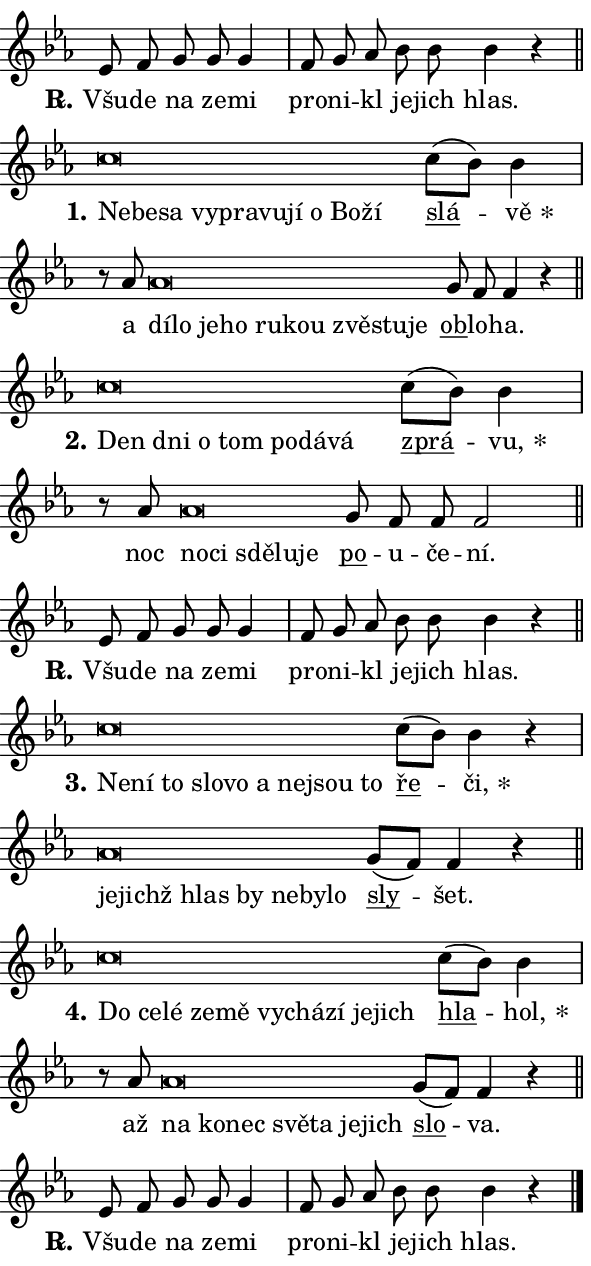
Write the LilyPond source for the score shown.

\version "2.24.0"
\header { tagline = "" }
\paper {
  indent = 0\cm
  top-margin = 0\cm
  right-margin = 0.13\cm % to fit lyric hyphens
  bottom-margin = 0\cm
  left-margin = 0\cm
  paper-width = 10\cm
  page-breaking = #ly:one-page-breaking
  system-system-spacing.basic-distance = #11
  score-system-spacing.basic-distance = #11
  ragged-last = ##f
}


%% Author: Thomas Morley
%% https://lists.gnu.org/archive/html/lilypond-user/2020-05/msg00002.html
#(define (line-position grob)
"Returns position of @var[grob} in current system:
   @code{'start}, if at first time-step
   @code{'end}, if at last time-step
   @code{'middle} otherwise
"
  (let* ((col (ly:item-get-column grob))
         (ln (ly:grob-object col 'left-neighbor))
         (rn (ly:grob-object col 'right-neighbor))
         (col-to-check-left (if (ly:grob? ln) ln col))
         (col-to-check-right (if (ly:grob? rn) rn col))
         (break-dir-left
           (and
             (ly:grob-property col-to-check-left 'non-musical #f)
             (ly:item-break-dir col-to-check-left)))
         (break-dir-right
           (and
             (ly:grob-property col-to-check-right 'non-musical #f)
             (ly:item-break-dir col-to-check-right))))
        (cond ((eqv? 1 break-dir-left) 'start)
              ((eqv? -1 break-dir-right) 'end)
              (else 'middle))))

#(define (tranparent-at-line-position vctor)
  (lambda (grob)
  "Relying on @code{line-position} select the relevant enry from @var{vctor}.
Used to determine transparency,"
    (case (line-position grob)
      ((end) (not (vector-ref vctor 0)))
      ((middle) (not (vector-ref vctor 1)))
      ((start) (not (vector-ref vctor 2))))))

noteHeadBreakVisibility =
#(define-music-function (break-visibility)(vector?)
"Makes @code{NoteHead}s transparent relying on @var{break-visibility}"
#{
  \override NoteHead.transparent =
    #(tranparent-at-line-position break-visibility)
#})

#(define delete-ledgers-for-transparent-note-heads
  (lambda (grob)
    "Reads whether a @code{NoteHead} is transparent.
If so this @code{NoteHead} is removed from @code{'note-heads} from
@var{grob}, which is supposed to be @code{LedgerLineSpanner}.
As a result ledgers are not printed for this @code{NoteHead}"
    (let* ((nhds-array (ly:grob-object grob 'note-heads))
           (nhds-list
             (if (ly:grob-array? nhds-array)
                 (ly:grob-array->list nhds-array)
                 '()))
           ;; Relies on the transparent-property being done before
           ;; Staff.LedgerLineSpanner.after-line-breaking is executed.
           ;; This is fragile ...
           (to-keep
             (remove
               (lambda (nhd)
                 (ly:grob-property nhd 'transparent #f))
               nhds-list)))
      ;; TODO find a better method to iterate over grob-arrays, similiar
      ;; to filter/remove etc for lists
      ;; For now rebuilt from scratch
      (set! (ly:grob-object grob 'note-heads)  '())
      (for-each
        (lambda (nhd)
          (ly:pointer-group-interface::add-grob grob 'note-heads nhd))
        to-keep))))

squashNotes = {
  \override NoteHead.X-extent = #'(-0.2 . 0.2)
  \override NoteHead.Y-extent = #'(-0.75 . 0)
  \override NoteHead.stencil =
    #(lambda (grob)
       (let ((pos (ly:grob-property grob 'staff-position)))
         (begin
           (if (< pos -7) (display "ERROR: Lower brevis then expected\n") (display ""))
           (if (<= pos -6) ly:text-interface::print ly:note-head::print))))
}
unSquashNotes = {
  \revert NoteHead.X-extent
  \revert NoteHead.Y-extent
  \revert NoteHead.stencil
}

hideNotes = \noteHeadBreakVisibility #begin-of-line-visible
unHideNotes = \noteHeadBreakVisibility #all-visible

% work-around for resetting accidentals
% https://lilypond.org/doc/v2.23/Documentation/notation/displaying-rhythms#unmetered-music
cadenzaMeasure = {
  \cadenzaOff
  \partial 1024 s1024
  \cadenzaOn
}

#(define-markup-command (accent layout props text) (markup?)
  "Underline accented syllable"
  (interpret-markup layout props
    #{\markup \override #'(offset . 4.3) \underline { #text }#}))

responsum = \markup \concat {
  "R" \hspace #-1.05 \path #0.1 #'((moveto 0 0.07) (lineto 0.9 0.8)) \hspace #0.05 "."
}

spaceSize = #0.6828661417322834 % exact space size for TeX Gyre Schola

\layout {
  \context {
    \Staff
    \remove "Time_signature_engraver"
    \override LedgerLineSpanner.after-line-breaking = #delete-ledgers-for-transparent-note-heads
  }
  \context {
    \Lyrics {
      \override LyricSpace.minimum-distance = \spaceSize
      \override LyricText.font-name = #"TeX Gyre Schola"
      \override LyricText.font-size = 1
      \override StanzaNumber.font-name = #"TeX Gyre Schola Bold"
      \override StanzaNumber.font-size = 1
    }
  }
  \context {
    \Score 
    \override NoteHead.text =
      #(lambda (grob) 
        (let ((pos (ly:grob-property grob 'staff-position)))
          #{\markup {
            \combine
              \halign #-0.55 \raise #(if (= pos -6) 0 0.5) \override #'(thickness . 2) \draw-line #'(3.2 . 0)
              \musicglyph "noteheads.sM1"
          }#}))
  }
}

% magnetic-lyrics.ily
%
%   written by
%     Jean Abou Samra <jean@abou-samra.fr>
%     Werner Lemberg <wl@gnu.org>
%
%   adapted by
%     Jiri Hon <jiri.hon@gmail.com>
%
% Version 2022-Apr-15

% https://www.mail-archive.com/lilypond-user@gnu.org/msg149350.html

#(define (Left_hyphen_pointer_engraver context)
   "Collect syllable-hyphen-syllable occurrences in lyrics and store
them in properties.  This engraver only looks to the left.  For
example, if the lyrics input is @code{foo -- bar}, it does the
following.

@itemize @bullet
@item
Set the @code{text} property of the @code{LyricHyphen} grob between
@q{foo} and @q{bar} to @code{foo}.

@item
Set the @code{left-hyphen} property of the @code{LyricText} grob with
text @q{foo} to the @code{LyricHyphen} grob between @q{foo} and
@q{bar}.
@end itemize

Use this auxiliary engraver in combination with the
@code{lyric-@/text::@/apply-@/magnetic-@/offset!} hook."
   (let ((hyphen #f)
         (text #f))
     (make-engraver
      (acknowledgers
       ((lyric-syllable-interface engraver grob source-engraver)
        (set! text grob)))
      (end-acknowledgers
       ((lyric-hyphen-interface engraver grob source-engraver)
        ;(when (not (grob::has-interface grob 'lyric-space-interface))
          (set! hyphen grob)));)
      ((stop-translation-timestep engraver)
       (when (and text hyphen)
         (ly:grob-set-object! text 'left-hyphen hyphen))
       (set! text #f)
       (set! hyphen #f)))))

#(define (lyric-text::apply-magnetic-offset! grob)
   "If the space between two syllables is less than the value in
property @code{LyricText@/.details@/.squash-threshold}, move the right
syllable to the left so that it gets concatenated with the left
syllable.

Use this function as a hook for
@code{LyricText@/.after-@/line-@/breaking} if the
@code{Left_@/hyphen_@/pointer_@/engraver} is active."
   (let ((hyphen (ly:grob-object grob 'left-hyphen #f)))
     (when hyphen
       (let ((left-text (ly:spanner-bound hyphen LEFT)))
         (when (grob::has-interface left-text 'lyric-syllable-interface)
           (let* ((common (ly:grob-common-refpoint grob left-text X))
                  (this-x-ext (ly:grob-extent grob common X))
                  (left-x-ext
                   (begin
                     ;; Trigger magnetism for left-text.
                     (ly:grob-property left-text 'after-line-breaking)
                     (ly:grob-extent left-text common X)))
                  ;; `delta` is the gap width between two syllables.
                  (delta (- (interval-start this-x-ext)
                            (interval-end left-x-ext)))
                  (details (ly:grob-property grob 'details))
                  (threshold (assoc-get 'squash-threshold details 0.2)))
             (when (< delta threshold)
               (let* (;; We have to manipulate the input text so that
                      ;; ligatures crossing syllable boundaries are not
                      ;; disabled.  For languages based on the Latin
                      ;; script this is essentially a beautification.
                      ;; However, for non-Western scripts it can be a
                      ;; necessity.
                      (lt (ly:grob-property left-text 'text))
                      (rt (ly:grob-property grob 'text))
                      (is-space (grob::has-interface hyphen 'lyric-space-interface))
                      (space (if is-space " " ""))
                      (extra-delta (if is-space spaceSize 0))
                      ;; Append new syllable.
                      (ltrt-space (if (and (string? lt) (string? rt))
                                (string-append lt space rt)
                                (make-concat-markup (list lt space rt))))
                      ;; Right-align `ltrt` to the right side.
                      (ltrt-space-markup (grob-interpret-markup
                               grob
                               (make-translate-markup
                                (cons (interval-length this-x-ext) 0)
                                (make-right-align-markup ltrt-space)))))
                 (begin
                   ;; Don't print `left-text`.
                   (ly:grob-set-property! left-text 'stencil #f)
                   ;; Set text and stencil (which holds all collected
                   ;; syllables so far) and shift it to the left.
                   (ly:grob-set-property! grob 'text ltrt-space)
                   (ly:grob-set-property! grob 'stencil ltrt-space-markup)
                   (ly:grob-translate-axis! grob (- (- delta extra-delta)) X))))))))))


#(define (lyric-hyphen::displace-bounds-first grob)
   ;; Make very sure this callback isn't triggered too early.
   (let ((left (ly:spanner-bound grob LEFT))
         (right (ly:spanner-bound grob RIGHT)))
     (ly:grob-property left 'after-line-breaking)
     (ly:grob-property right 'after-line-breaking)
     (ly:lyric-hyphen::print grob)))

squashThreshold = #0.4

\layout {
  \context {
    \Lyrics
    \consists #Left_hyphen_pointer_engraver
    \override LyricText.after-line-breaking =
      #lyric-text::apply-magnetic-offset!
    \override LyricHyphen.stencil = #lyric-hyphen::displace-bounds-first
    \override LyricText.details.squash-threshold = \squashThreshold
    \override LyricHyphen.minimum-distance = 0
    \override LyricHyphen.minimum-length = \squashThreshold
  }
}

squashText = \override LyricText.details.squash-threshold = 9999
unSquashText = \override LyricText.details.squash-threshold = \squashThreshold

leftText = \override LyricText.self-alignment-X = #LEFT
unLeftText = \revert LyricText.self-alignment-X

starOffset = #(lambda (grob) 
                (let ((x_offset (ly:self-alignment-interface::aligned-on-x-parent grob)))
                  (if (= x_offset 0) 0 (+ x_offset 1.2))))

star = #(define-music-function (syllable)(string?)
"Append star separator at the end of a syllable"
#{
  \once \override LyricText.X-offset = #starOffset
  \lyricmode { \markup {
    #syllable
    \override #'((font-name . "TeX Gyre Schola Bold")) \hspace #0.2 \lower #0.65 \larger "*"
  } }
#})

starAccent = #(define-music-function (syllable)(string?)
"Append star separator at the end of a syllable and make accent"
#{
  \once \override LyricText.X-offset = #starOffset
  \lyricmode { \markup {
    \accent #syllable
    \override #'((font-name . "TeX Gyre Schola Bold")) \hspace #0.2 \lower #0.65 \larger "*"
  } }
#})

breath = #(define-music-function (syllable)(string?)
"Append breathing indicator at the end of a syllable"
#{
  \lyricmode { \markup { #syllable "+" } }
#})

optionalBreath = #(define-music-function (syllable)(string?)
"Append optional breathing indicator at the end of a syllable"
#{
  \lyricmode { \markup { #syllable "(+)" } }
#})


\score {
    <<
        \new Voice = "melody" { \cadenzaOn \key es \major \relative { es'8 f g g g4 \cadenzaMeasure \bar "|" f8 g as bes bes bes4 r \cadenzaMeasure \bar "||" \break } }
        \new Lyrics \lyricsto "melody" { \lyricmode { \set stanza = \responsum
Všu -- de na ze -- mi pro -- ni -- kl je -- jich hlas. } }
    >>
    \layout {}
}

\score {
    <<
        \new Voice = "melody" { \cadenzaOn \key es \major \relative { \squashNotes c''\breve*1/16 \hideNotes \breve*1/16 \bar "" \breve*1/16 \bar "" \breve*1/16 \bar "" \breve*1/16 \bar "" \breve*1/16 \bar "" \breve*1/16 \bar "" \breve*1/16 \bar "" \breve*1/16 \breve*1/16 \bar "" \unHideNotes \unSquashNotes \bar "" c8[( bes)] bes4 \cadenzaMeasure \bar "|" r8 as8 \squashNotes as\breve*1/16 \hideNotes \breve*1/16 \bar "" \breve*1/16 \bar "" \breve*1/16 \bar "" \breve*1/16 \bar "" \breve*1/16 \bar "" \breve*1/16 \bar "" \breve*1/16 \breve*1/16 \bar "" \unHideNotes \unSquashNotes \bar "" g8 f f4 r \cadenzaMeasure \bar "||" \break } }
        \new Lyrics \lyricsto "melody" { \lyricmode { \set stanza = "1."
\leftText Ne -- \squashText be -- sa vy -- pra -- vu -- jí o Bo -- ží \unLeftText \unSquashText \markup \accent slá -- \star vě a \leftText dí -- \squashText lo je -- ho ru -- kou zvě -- stu -- je \unLeftText \unSquashText \markup \accent ob -- lo -- ha. } }
    >>
    \layout {}
}

\score {
    <<
        \new Voice = "melody" { \cadenzaOn \key es \major \relative { \squashNotes c''\breve*1/16 \hideNotes \breve*1/16 \bar "" \breve*1/16 \bar "" \breve*1/16 \bar "" \breve*1/16 \bar "" \breve*1/16 \breve*1/16 \bar "" \unHideNotes \unSquashNotes \bar "" c8[( bes)] bes4 \cadenzaMeasure \bar "|" r8 as8 \squashNotes as\breve*1/16 \hideNotes \breve*1/16 \bar "" \breve*1/16 \bar "" \breve*1/16 \breve*1/16 \bar "" \unHideNotes \unSquashNotes \bar "" g8 f f f2 \cadenzaMeasure \bar "||" \break } }
        \new Lyrics \lyricsto "melody" { \lyricmode { \set stanza = "2."
\leftText Den \squashText dni o tom po -- dá -- vá \unLeftText \unSquashText \markup \accent zprá -- \star vu, noc \leftText no -- \squashText ci sdě -- lu -- je \unLeftText \unSquashText \markup \accent po -- u -- če -- ní. } }
    >>
    \layout {}
}

\score {
    <<
        \new Voice = "melody" { \cadenzaOn \key es \major \relative { es'8 f g g g4 \cadenzaMeasure \bar "|" f8 g as bes bes bes4 r \cadenzaMeasure \bar "||" \break } }
        \new Lyrics \lyricsto "melody" { \lyricmode { \set stanza = \responsum
Všu -- de na ze -- mi pro -- ni -- kl je -- jich hlas. } }
    >>
    \layout {}
}

\score {
    <<
        \new Voice = "melody" { \cadenzaOn \key es \major \relative { \squashNotes c''\breve*1/16 \hideNotes \breve*1/16 \bar "" \breve*1/16 \bar "" \breve*1/16 \bar "" \breve*1/16 \bar "" \breve*1/16 \bar "" \breve*1/16 \bar "" \breve*1/16 \breve*1/16 \bar "" \unHideNotes \unSquashNotes \bar "" c8[( bes)] bes4 r \cadenzaMeasure \bar "|" \squashNotes as\breve*1/16 \hideNotes \breve*1/16 \bar "" \breve*1/16 \bar "" \breve*1/16 \bar "" \breve*1/16 \bar "" \breve*1/16 \breve*1/16 \bar "" \unHideNotes \unSquashNotes \bar "" g8[( f)] f4 r \cadenzaMeasure \bar "||" \break } }
        \new Lyrics \lyricsto "melody" { \lyricmode { \set stanza = "3."
\leftText Ne -- \squashText ní to slo -- vo a nej -- sou to \unLeftText \unSquashText \markup \accent ře -- \star či, \leftText je -- \squashText jichž hlas by ne -- by -- lo \unLeftText \unSquashText \markup \accent sly -- šet. } }
    >>
    \layout {}
}

\score {
    <<
        \new Voice = "melody" { \cadenzaOn \key es \major \relative { \squashNotes c''\breve*1/16 \hideNotes \breve*1/16 \bar "" \breve*1/16 \bar "" \breve*1/16 \bar "" \breve*1/16 \bar "" \breve*1/16 \bar "" \breve*1/16 \bar "" \breve*1/16 \bar "" \breve*1/16 \breve*1/16 \bar "" \unHideNotes \unSquashNotes \bar "" c8[( bes)] bes4 \cadenzaMeasure \bar "|" r8 as8 \squashNotes as\breve*1/16 \hideNotes \breve*1/16 \bar "" \breve*1/16 \bar "" \breve*1/16 \bar "" \breve*1/16 \bar "" \breve*1/16 \breve*1/16 \bar "" \unHideNotes \unSquashNotes \bar "" g8[( f)] f4 r \cadenzaMeasure \bar "||" \break } }
        \new Lyrics \lyricsto "melody" { \lyricmode { \set stanza = "4."
\leftText Do \squashText ce -- lé ze -- mě vy -- chá -- zí je -- jich \unLeftText \unSquashText \markup \accent hla -- \star hol, až \leftText na \squashText ko -- nec svě -- ta je -- jich \unLeftText \unSquashText \markup \accent slo -- va. } }
    >>
    \layout {}
}

\score {
    <<
        \new Voice = "melody" { \cadenzaOn \key es \major \relative { es'8 f g g g4 \cadenzaMeasure \bar "|" f8 g as bes bes bes4 r \cadenzaMeasure \bar "||" \break } \bar "|." }
        \new Lyrics \lyricsto "melody" { \lyricmode { \set stanza = \responsum
Všu -- de na ze -- mi pro -- ni -- kl je -- jich hlas. } }
    >>
    \layout {}
}
